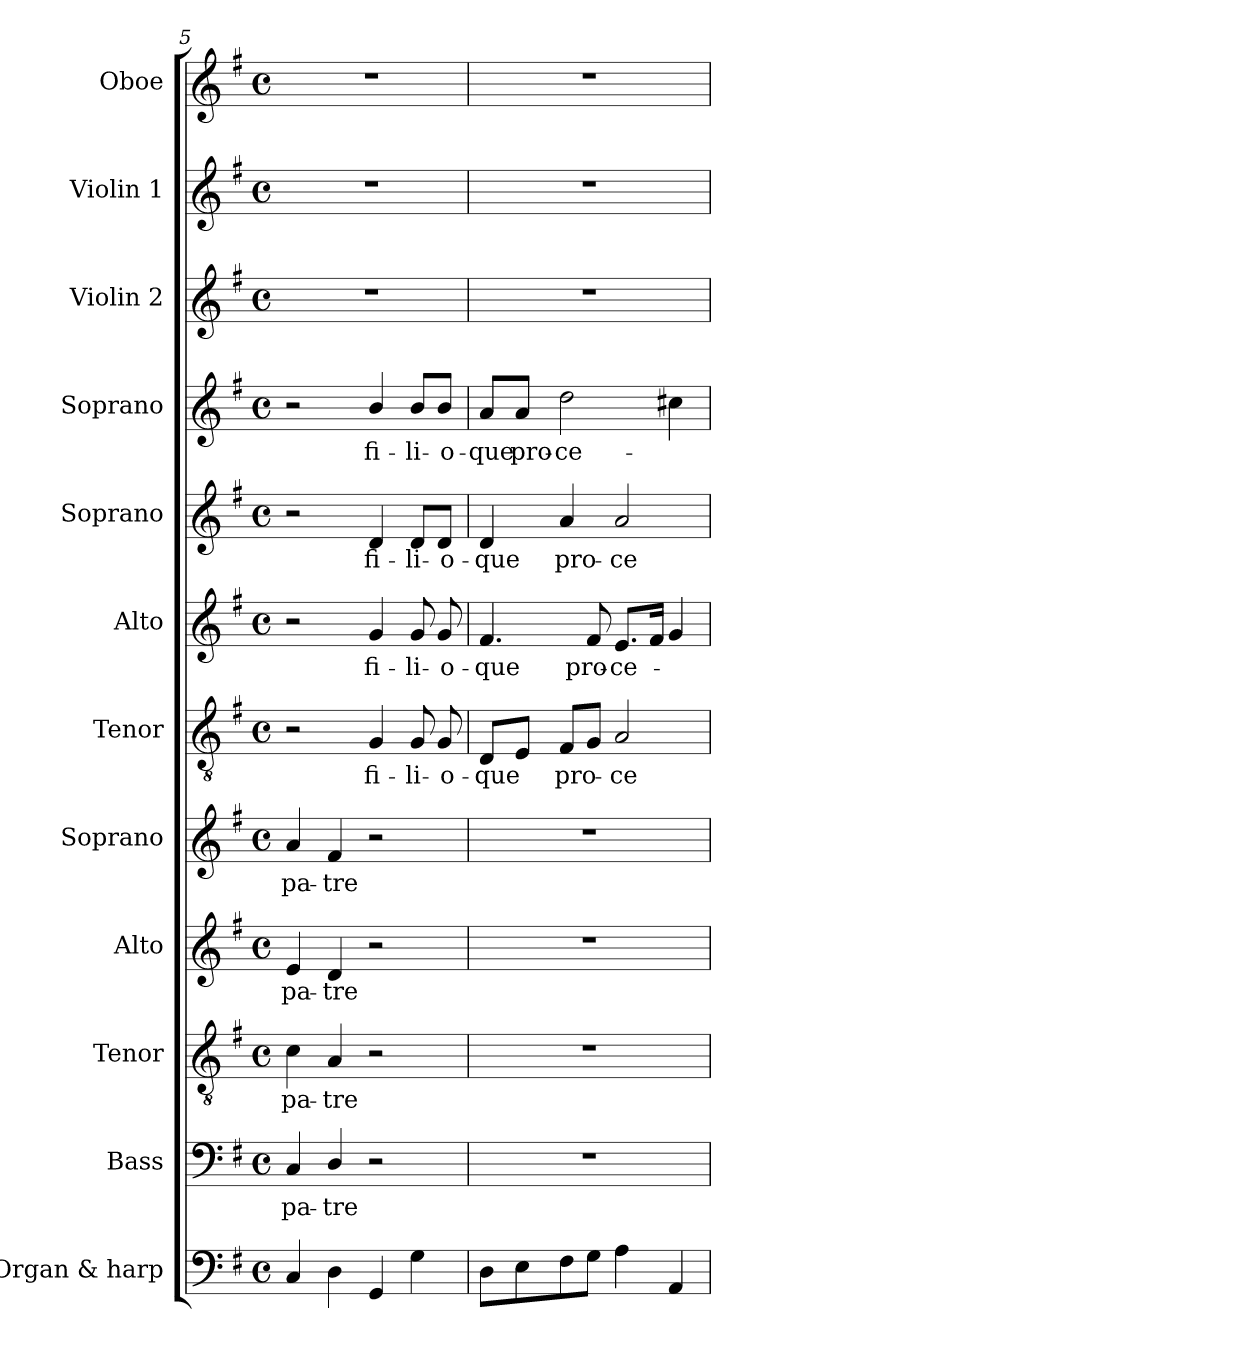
**kern	**kern	**text	**kern	**text	**kern	**text	**kern	**text	**kern	**text	**kern	**text	**kern	**text	**kern	**text	**kern	**kern	**kern
*part12	*part11	*part11	*part10	*part10	*part9	*part9	*part8	*part8	*part7	*part7	*part6	*part6	*part5	*part5	*part4	*part4	*part3	*part2	*part1
*staff12	*staff11	*staff11	*staff10	*staff10	*staff9	*staff9	*staff8	*staff8	*staff7	*staff7	*staff6	*staff6	*staff5	*staff5	*staff4	*staff4	*staff3	*staff2	*staff1
*I"Organ & harp	*I"Bass	*	*I"Tenor	*	*I"Alto	*	*I"Soprano	*	*I"Tenor	*	*I"Alto	*	*I"Soprano	*	*I"Soprano	*	*I"Violin 2	*I"Violin 1	*I"Oboe
*I'Org. & H.	*I'B.	*	*I'T.	*	*I'A.	*	*I'S.	*	*I'T.	*	*I'A.	*	*I'S.	*	*I'S.	*	*I'Vln. 2	*I'Vln. 1	*I'Ob.
*clefF4	*clefF4	*	*clefGv2	*	*clefG2	*	*clefG2	*	*clefGv2	*	*clefG2	*	*clefG2	*	*clefG2	*	*clefG2	*clefG2	*clefG2
*	*	*	*ITrd7c12	*	*	*	*	*	*ITrd7c12	*	*	*	*	*	*	*	*	*	*
*k[f#]	*k[f#]	*	*k[f#]	*	*k[f#]	*	*k[f#]	*	*k[f#]	*	*k[f#]	*	*k[f#]	*	*k[f#]	*	*k[f#]	*k[f#]	*k[f#]
*G:	*G:	*	*G:	*	*G:	*	*G:	*	*G:	*	*G:	*	*G:	*	*G:	*	*G:	*G:	*G:
*M4/4	*M4/4	*	*M4/4	*	*M4/4	*	*M4/4	*	*M4/4	*	*M4/4	*	*M4/4	*	*M4/4	*	*M4/4	*M4/4	*M4/4
*met(c)	*met(c)	*	*met(c)	*	*met(c)	*	*met(c)	*	*met(c)	*	*met(c)	*	*met(c)	*	*met(c)	*	*met(c)	*met(c)	*met(c)
=5	=5	=5	=5	=5	=5	=5	=5	=5	=5	=5	=5	=5	=5	=5	=5	=5	=5	=5	=5
!	!	!LO:LY:b:color=#000000	!	!	!	!	!	!	!	!	!	!	!	!	!	!	!	!	!
!	!	!	!	!LO:LY:b:color=#000000	!	!	!	!	!	!	!	!	!	!	!	!	!	!	!
!	!	!	!	!	!	!LO:LY:b:color=#000000	!	!	!	!	!	!	!	!	!	!	!	!	!
!	!	!	!	!	!	!	!	!LO:LY:b:color=#000000	!	!	!	!	!	!	!	!	!	!	!
4Ci/	4Ci/	pa-	4Ci\	pa-	4ei/	pa-	4ai/	pa-	2r	.	2r	.	2r	.	2r	.	1r	1r	1r
!	!	!LO:LY:b:color=#000000	!	!	!	!	!	!	!	!	!	!	!	!	!	!	!	!	!
!	!	!	!	!LO:LY:b:color=#000000	!	!	!	!	!	!	!	!	!	!	!	!	!	!	!
!	!	!	!	!	!	!LO:LY:b:color=#000000	!	!	!	!	!	!	!	!	!	!	!	!	!
!	!	!	!	!	!	!	!	!LO:LY:b:color=#000000	!	!	!	!	!	!	!	!	!	!	!
4Di\	4Di/	-tre	4AAi/	-tre	4di/	-tre	4f#i/	-tre	.	.	.	.	.	.	.	.	.	.	.
!	!	!	!	!	!	!	!	!	!	!LO:LY:b:color=#000000	!	!	!	!	!	!	!	!	!
!	!	!	!	!	!	!	!	!	!	!	!	!LO:LY:b:color=#000000	!	!	!	!	!	!	!
!	!	!	!	!	!	!	!	!	!	!	!	!	!	!LO:LY:b:color=#000000	!	!	!	!	!
!	!	!	!	!	!	!	!	!	!	!	!	!	!	!	!	!LO:LY:b:color=#000000	!	!	!
4GGi/	2r	.	2r	.	2r	.	2r	.	4GGi/	fi-	4gi/	fi-	4di/	fi-	4bi/	fi-	.	.	.
!	!	!	!	!	!	!	!	!	!	!LO:LY:b:color=#000000	!	!	!	!	!	!	!	!	!
!	!	!	!	!	!	!	!	!	!	!	!	!LO:LY:b:color=#000000	!	!	!	!	!	!	!
!	!	!	!	!	!	!	!	!	!	!	!	!	!	!LO:LY:b:color=#000000	!	!	!	!	!
!	!	!	!	!	!	!	!	!	!	!	!	!	!	!	!	!LO:LY:b:color=#000000	!	!	!
4Gi\	.	.	.	.	.	.	.	.	8GGi/	-li-	8gi/	-li-	8di/L	-li-	8bi/L	-li-	.	.	.
!	!	!	!	!	!	!	!	!	!	!LO:LY:b:color=#000000	!	!	!	!	!	!	!	!	!
!	!	!	!	!	!	!	!	!	!	!	!	!LO:LY:b:color=#000000	!	!	!	!	!	!	!
!	!	!	!	!	!	!	!	!	!	!	!	!	!	!LO:LY:b:color=#000000	!	!	!	!	!
!	!	!	!	!	!	!	!	!	!	!	!	!	!	!	!	!LO:LY:b:color=#000000	!	!	!
.	.	.	.	.	.	.	.	.	8GGi/	-o-	8gi/	-o-	8di/J	-o-	8bi/J	-o-	.	.	.
=6	=6	=6	=6	=6	=6	=6	=6	=6	=6	=6	=6	=6	=6	=6	=6	=6	=6	=6	=6
!	!	!	!	!	!	!	!	!	!	!LO:LY:b:color=#000000	!	!	!	!	!	!	!	!	!
!	!	!	!	!	!	!	!	!	!	!	!	!LO:LY:b:color=#000000	!	!	!	!	!	!	!
!	!	!	!	!	!	!	!	!	!	!	!	!	!	!LO:LY:b:color=#000000	!	!	!	!	!
!	!	!	!	!	!	!	!	!	!	!	!	!	!	!	!	!LO:LY:b:color=#000000	!	!	!
8Di\L	1r	.	1r	.	1r	.	1r	.	8DDi/L	-que	4.f#i/	-que	4di/	-que	8ai/L	-que	1r	1r	1r
!	!	!	!	!	!	!	!	!	!	!	!	!	!	!	!	!LO:LY:b:color=#000000	!	!	!
8Ei\	.	.	.	.	.	.	.	.	8EEi/J	.	.	.	.	.	8ai/J	pro-	.	.	.
!	!	!	!	!	!	!	!	!	!	!LO:LY:b:color=#000000	!	!	!	!	!	!	!	!	!
!	!	!	!	!	!	!	!	!	!	!	!	!	!	!LO:LY:b:color=#000000	!	!	!	!	!
!	!	!	!	!	!	!	!	!	!	!	!	!	!	!	!	!LO:LY:b:color=#000000	!	!	!
8F#i\	.	.	.	.	.	.	.	.	8FF#i/L	pro-	.	.	4ai/	pro-	2ddi\	-ce-	.	.	.
!	!	!	!	!	!	!	!	!	!	!	!	!LO:LY:b:color=#000000	!	!	!	!	!	!	!
8Gi\J	.	.	.	.	.	.	.	.	8GGi/J	.	8f#i/	pro-	.	.	.	.	.	.	.
!	!	!	!	!	!	!	!	!	!	!LO:LY:b:color=#000000	!	!	!	!	!	!	!	!	!
!	!	!	!	!	!	!	!	!	!	!	!	!LO:LY:b:color=#000000	!	!	!	!	!	!	!
!	!	!	!	!	!	!	!	!	!	!	!	!	!	!LO:LY:b:color=#000000	!	!	!	!	!
4Ai\	.	.	.	.	.	.	.	.	2AAi/	-ce-	8.ei/L	-ce-	2ai/	-ce-	.	.	.	.	.
.	.	.	.	.	.	.	.	.	.	.	16f#i/Jk	.	.	.	.	.	.	.	.
4AAi/	.	.	.	.	.	.	.	.	.	.	4gi/	.	.	.	4cc#Xi\	.	.	.	.
=	=	=	=	=	=	=	=	=	=	=	=	=	=	=	=	=	=	=	=
*-	*-	*-	*-	*-	*-	*-	*-	*-	*-	*-	*-	*-	*-	*-	*-	*-	*-	*-	*-
